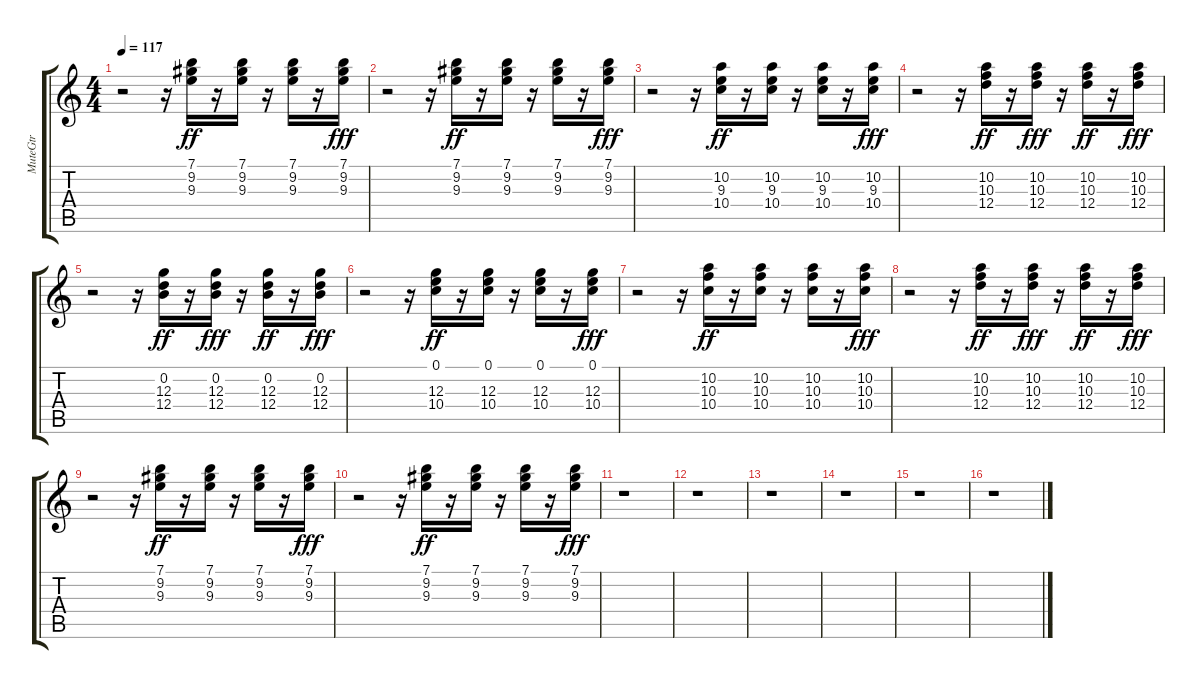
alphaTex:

\track ("MuteGtr" "MuteGtr") {instrument electricguitarmuted}
\staff {score tabs}
\tuning (E4 B3 G3 D3 A2 E2) {hide}
\ts (4 4)
\tempo 117
\clef g2
\ks c
r.2{dy fff} r.16 (7.1 9.2 9.3).16{dy ff} r.16 (7.1 9.2 9.3).16 r.16 (7.1 9.2 9.3).16 r.16 (7.1 9.2 9.3).16{dy fff} |
r.2 r.16 (7.1 9.2 9.3).16{dy ff} r.16 (7.1 9.2 9.3).16 r.16 (7.1 9.2 9.3).16 r.16 (7.1 9.2 9.3).16{dy fff} |
r.2 r.16 (10.2 9.3 10.4).16{dy ff} r.16 (10.2 9.3 10.4).16 r.16 (10.2 9.3 10.4).16 r.16 (10.2 9.3 10.4).16{dy fff} |
r.2 r.16 (10.2 10.3 12.4).16{dy ff} r.16 (10.2 10.3 12.4).16{dy fff} r.16 (10.2 10.3 12.4).16{dy ff} r.16 (10.2 10.3 12.4).16{dy fff} |
r.2 r.16 (0.2 12.3 12.4).16{dy ff} r.16 (0.2 12.3 12.4).16{dy fff} r.16 (0.2 12.3 12.4).16{dy ff} r.16 (0.2 12.3 12.4).16{dy fff} |
r.2 r.16 (0.1 12.3 10.4).16{dy ff} r.16 (0.1 12.3 10.4).16 r.16 (0.1 12.3 10.4).16 r.16 (0.1 12.3 10.4).16{dy fff} |
r.2 r.16 (10.2 10.3 10.4).16{dy ff} r.16 (10.2 10.3 10.4).16 r.16 (10.2 10.3 10.4).16 r.16 (10.2 10.3 10.4).16{dy fff} |
r.2 r.16 (10.2 10.3 12.4).16{dy ff} r.16 (10.2 10.3 12.4).16{dy fff} r.16 (10.2 10.3 12.4).16{dy ff} r.16 (10.2 10.3 12.4).16{dy fff} |
r.2 r.16 (7.1 9.2 9.3).16{dy ff} r.16 (7.1 9.2 9.3).16 r.16 (7.1 9.2 9.3).16 r.16 (7.1 9.2 9.3).16{dy fff} |
r.2 r.16 (7.1 9.2 9.3).16{dy ff} r.16 (7.1 9.2 9.3).16 r.16 (7.1 9.2 9.3).16 r.16 (7.1 9.2 9.3).16{dy fff} |
r.1 |
r.1 |
r.1 |
r.1 |
r.1 |
r.1
